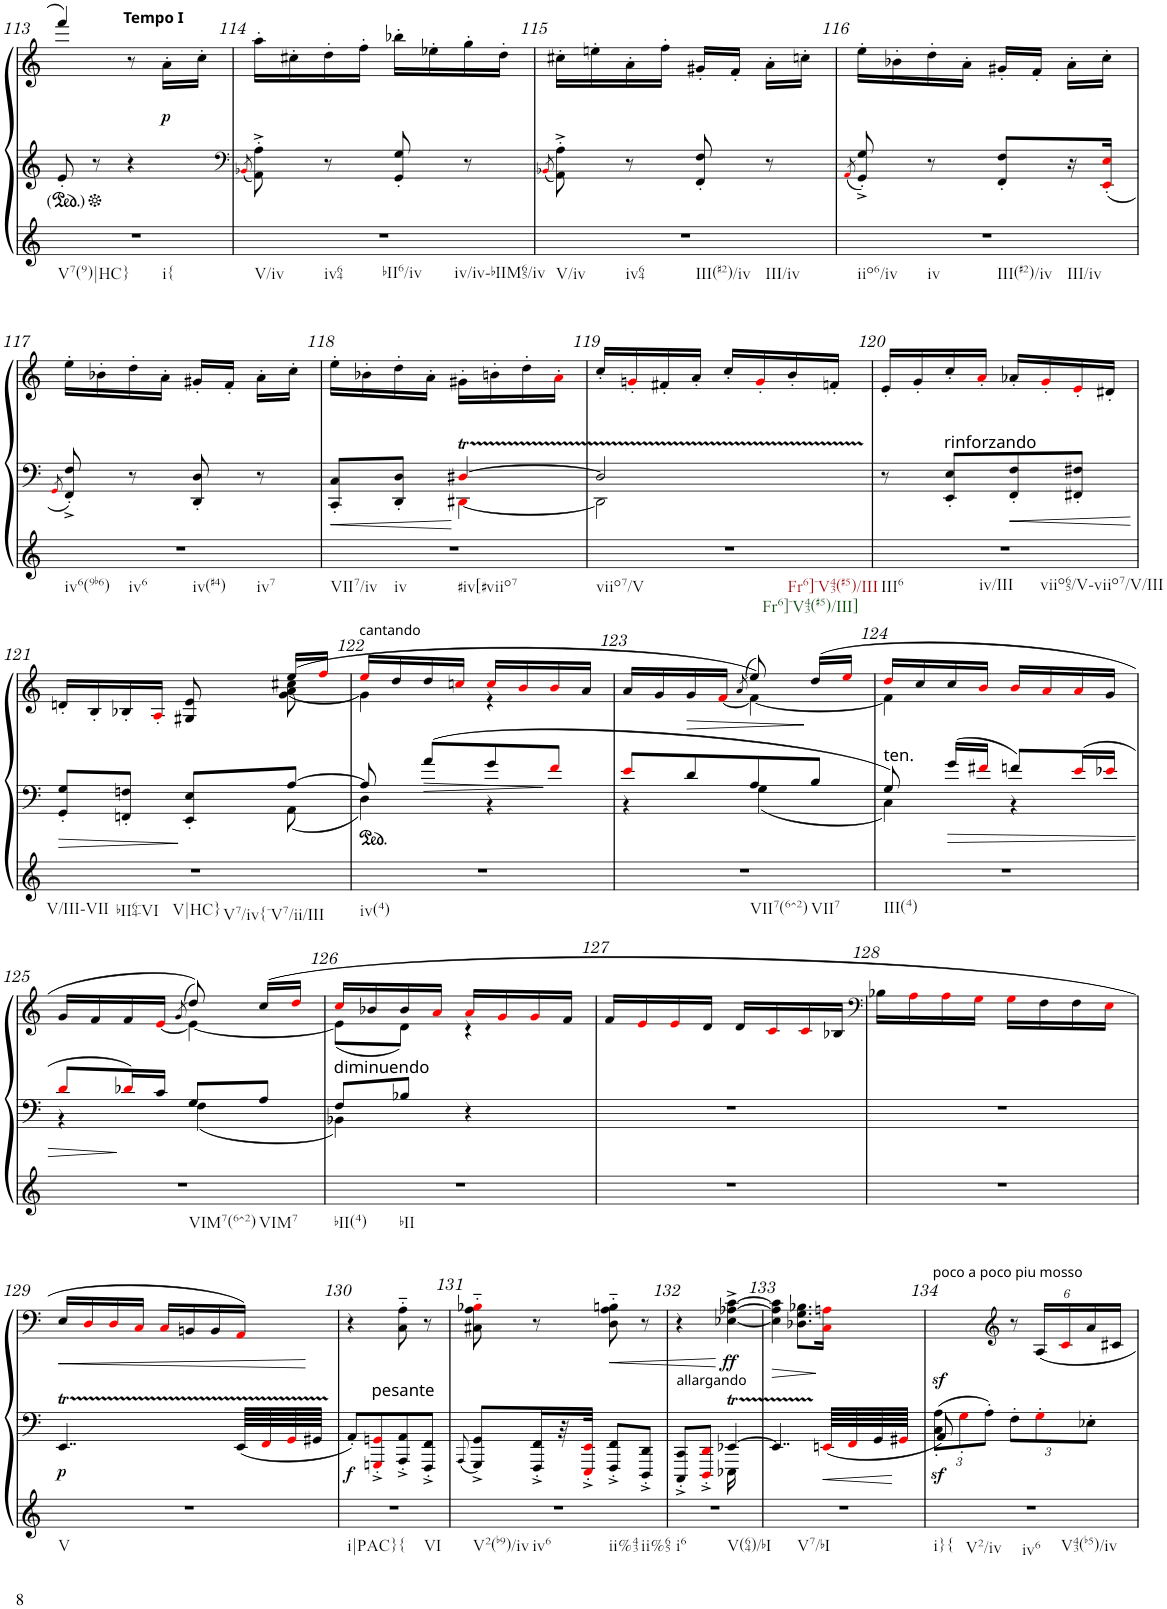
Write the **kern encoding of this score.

**kern	**kern	**dynam
*part1	*part1	*part1
*staff2	*staff1	*staff1/2
*I"Klavier	*	*
*I'Klav.	*	*
!!LO:PB:g=z
*clefG2	*clefG2	*
*k[]	*k[]	*
*C:	*C:	*
*M2/4	*M2/4	*
=113	=113	=113
8e'/	4fff/	.
8r	.	.
!	!LO:TX:a:B:t=Tempo I	!
4r	8r	.
!	!	!LO:DY:b
.	16a'\LL	p
.	16cc'\JJ	.
=114	=114	=114
*clefF4	*	*
8qBB-Xi/	.	.
8AA\'^ 8A\'^	16aa'\LL	.
.	16cc#X'\	.
8r	16dd'\	.
.	16ff'\JJ	.
8GG/' 8G/'	16bb-X'\LL	.
.	16ee-X'\	.
8r	16gg'\	.
.	16dd'\JJ	.
=115	=115	=115
8qBB-Xi/	.	.
8AA\'^ 8A\'^	16cc#X'\LL	.
.	16een'\	.
8r	16a'\	.
.	16ff'\JJ	.
8FF/' 8F/'	16g#X'/LL	.
.	16f'/JJ	.
8r	16a'\LL	.
.	16ccn'\JJ	.
=116	=116	=116
8qAAi/	.	.
8GG/'^ 8G/'^	16ee'\LL	.
.	16b-X'\	.
8r	16dd'\	.
.	16a'\JJ	.
8FF/' 8F/'L	16g#X'/LL	.
.	16f'/JJ	.
16r	16a'\LL	.
16EEi/' 16Ei/'JJ	16cc'\JJ	.
!!LO:LB:g=z
=117	=117	=117
8qGGi/	.	.
8FF/'^ 8F/'^	16ee'\LL	.
.	16b-X'\	.
8r	16dd'\	.
.	16a'\JJ	.
8DD/' 8D/'	16g#X'/LL	.
.	16f'/JJ	.
8r	16a'\LL	.
.	16cc'\JJ	.
=118	=118	=118
*^	*	*
8CC/' 8C/'L	4ryy	16ee'\LL	.
.	.	16b-X'\	.
8DD/' 8D/'J	.	16dd'\	.
.	.	16a'\JJ	.
[4D#Xti/	[4DD#Xi\	16g#X'\LL	.
.	.	16bn'\	.
.	.	16dd'\	.
.	.	16a'i\JJ	.
=119	=119	=119	=119
2D#/]	2DD#\]	16cc'/LL	.
.	.	16gn'i/	.
.	.	16f#X'/	.
.	.	16a'/JJ	.
.	.	16cc'/LL	.
.	.	16g'i/	.
.	.	16b'/	.
.	.	16fn'/JJ	.
*v	*v	*	*
=120	=120	=120
8r	16e'/LL	.
.	16g'/	.
!LO:TX:a:t=rinforzando	!	!
8EE/' 8E/'L	16cc'/	.
.	16a'i/JJ	.
8FF/' 8F/'	16a-X'/LL	.
.	16g'i/	.
8FF#X/' 8F#X/'J	16e'i/	.
.	16d#X'/JJ	.
!!LO:LB:g=z
=121	=121	=121
*^	*^	*
8GG/' 8G/'L	4.ryy	16dn'/LL	4.ryy	.
.	.	16B'/	.	.
8FFn/' 8Fn/'J	.	16B-X'/	.	.
.	.	16A'i/JJ	.	.
8EE/' 8E/'L	.	8G#X/ 8e/	.	.
[8A/J	8AA\	(16ee/LL	[8g\ 8a\ 8cc#X\	.
.	.	16ffi/JJ	.	.
=122	=122	=122	=122	=122
!	!	!LO:TX:a:t=cantando	!	!
8A/]	4D\	16eei/LL	4g\]	.
.	.	16dd/	.	.
!	!	!	!	!LO:HP:b=2
8a/L	.	16dd/	.	>
.	.	16ccni/JJ	.	.
8g/	4r	16cci/LL	4r	.
.	.	16bi/	.	.
8fi/J	.	16bi/	.	.
.	.	16a/JJ	.	.
=123	=123	=123	=123	=123
8ei/L	4r	16a/LL	4ryy	.
.	.	16g/	.	.
!	!	!	!	!LO:HP:b
8d/	.	16g/	.	>
.	.	[<16fi/JJ	.	.
.	.	(8qa/	.	.
8A/	4G\	8ee/))	4f\_	.
8B/J	.	(16dd/LL	.	]
.	.	16eei/JJ	.	.
=124	=124	=124	=124	=124
!LO:TX:a:t=ten.	!	!	!	!
8G/	4C\	16ddi/LL	4f\]	.
.	.	16cc/	.	.
16g/LL	.	16cc/	.	.
16f#Xi/JJ	.	16bi/JJ	.	.
8fn/L	4r	16bi/LL	4ryy	.
.	.	16ai/	.	.
16ei/L	.	16ai/	.	.
16e-Xi/JJ	.	16g/JJ	.	.
!!LO:LB:g=z	!!
=125	=125	=125	=125	=125
8di/L	4r	16g/LL	4ryy	.
.	.	16f/	.	.
16d-Xi/L	.	16f/	.	]
16c/JJ	.	[<16ei/JJ	.	.
.	.	(8qg/	.	.
8G/L	4F\	8dd/))	4e\_	.
8A/J	.	(16cc/LL	.	.
.	.	16ddi/JJ	.	.
=126	=126	=126	=126	=126
!LO:TX:a:t=diminuendo	!	!	!	!
8F/L	4BB-X\	16cci/LL	(8e\L]	.
.	.	16b-X/	.	.
8B-X/J	.	16b-/	8d\J)	.
.	.	16ai/JJ	.	.
4r	4ryy	16ai/LL	4r	.
.	.	16gi/	.	.
.	.	16gi/	.	.
.	.	16f/JJ	.	.
*v	*v	*	*	*
*	*v	*v	*
=127	=127	=127
2r	16f/LL	.
.	16ei/	.
.	16ei/	.
.	16d/JJ	.
.	16d/LL	.
.	16ci/	.
.	16ci/	.
.	16B-X/JJ	.
=128	=128	=128
*	*clefF4	*
2r	16B-X\LL	.
.	16Ai\	.
.	16Ai\	.
.	16Gi\JJ	.
.	16Gi\LL	.
.	16F\	.
.	16F\	.
.	16Ei\JJ	.
!!LO:LB:g=z
=129	=129	=129
!	!	!LO:HP:b=2
!	!	!LO:DY:n=1:b=2
4..EEt/	16E/LL	< p
.	16Di/	.
.	16Di/	.
.	16Ci/JJ	.
.	16Ci/LL	.
.	16BBn/	.
.	16BB/	.
64EE/LLLL	16AAi/JJ)	.
64FFi/	.	.
64GGi/	.	.
64GG#X/JJJJ	.	.
=130	=130	=130
!	!	!LO:DY:b=2
8AA'/L	4r	f
!LO:TX:a:t=pesante	!	!
8GGGni/'^ 8GGni/'^	.	.
8AAA/'^ 8AA/'^	8C\'~ 8A\'~	.
8FFF/'^ 8FF/'^J	8r	.
=131	=131	=131
8qAAA/	.	.
8GGG/^ 8GG/^L	8C#X\'~ 8A\'~ 8B-Xi\'~	.
16FFF/'^ 16FF/'^L	8r	.
32r	.	.
32EEEi/'^ 32EEi/'^JJJ	.	.
!	!	!LO:HP:b
8FFF/'^ 8FF/'^L	8D\'~ 8A\'~ 8Bn\'~	<
8DDD/'^ 8DD/'^J	8r	.
=132	=132	=132
*^	*	*
!	!	!LO:TX:b:t=allargando	!
8CCC/'^ 8CC/'^L	4ryy	4r	.
8DDDi/'^ 8DDi/'^J	.	.	.
!	!	!	!LO:DY:n=1:b
[4EE-XT/	16EEE-X\	[<4E-X\^ [>4A-X\^ [>4c\^	[ ff
.	16ryy	.	.
.	8ryy	.	.
=133	=133	=133	=133
!	!	!	!LO:HP:b
*v	*v	*	*
4..EE-/]	4E-\] 4A-\] 4c\]	>
.	8.D-X\ 8.G\ 8.B-X\L	.
64EEni/LLLL	16Ci\ 16Ani\Jk	[
64FFi/	.	.
64GG/	.	.
64GG#Xi/JJJJ	.	]
=134	=134	=134
*Xbrackettup	*	*
*^	*	*
!	!	!LO:TX:a:t=poco a poco piu mosso	!
!	!	!	!LO:DY:a=2
12C\' 12A\'L	8AA/	4ryy	sf
12G'i\	.	.	.
.	4.ryy	.	.
12A'\J	.	.	.
*	*	*clefG2	*
*	*	*Xbrackettup	*
12F'\L	.	12r	.
12G'i\	.	24A/LL	.
.	.	24ci/	.
12E-X'\J	.	24a/	.
.	.	24c#X/JJ	.
*v	*v	*	*
=	=	=
*-	*-	*-
